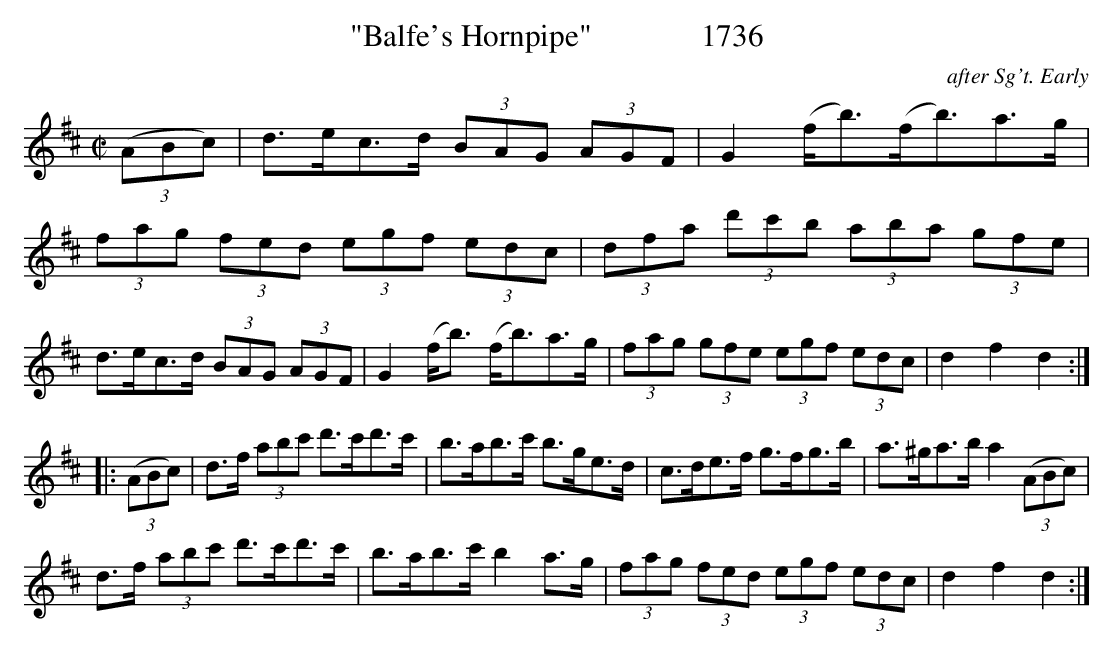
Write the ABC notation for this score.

X:1
T:"Balfe's Hornpipe"              1736
C:after Sg't. Early
BRENNAN July 2003 (HTTP://WWW.SOSYOURMOM.COM)
M:C|
L:1/8
K:D
(3(ABc)|d3/2e/2c3/2d/2 (3BAG (3AGF|G2(f/2b3/2)(f/2b3/2)a3/2g/2|
(3fag (3fed (3egf (3edc|(3dfa (3d'c'b (3aba (3gfe|
d3/2e/2c3/2d/2  (3BAG  (3AGF|G2(f/2b3/2) (f/2b3/2)a3/2g/2|(3fag  (3gfe  (3egf  (3edc|d2f2d2:|
|: (3(ABc)|d3/2f/2  (3abc' d'3/2c'/2d'3/2c'/2|b3/2a/2b3/2c'/2 b3/2g/2e3/2d/2|c3/2d/2e3/2f/2 g3/2f/2g3/2b/2|a3/2^g/2a3/2b/2 a2 (3(ABc)|
d3/2f/2  (3abc' d'3/2c'/2d'3/2c'/2|b3/2a/2b3/2c'/2 b2a3/2g/2|(3fag  (3fed  (3egf  (3edc|d2f2d2:|
